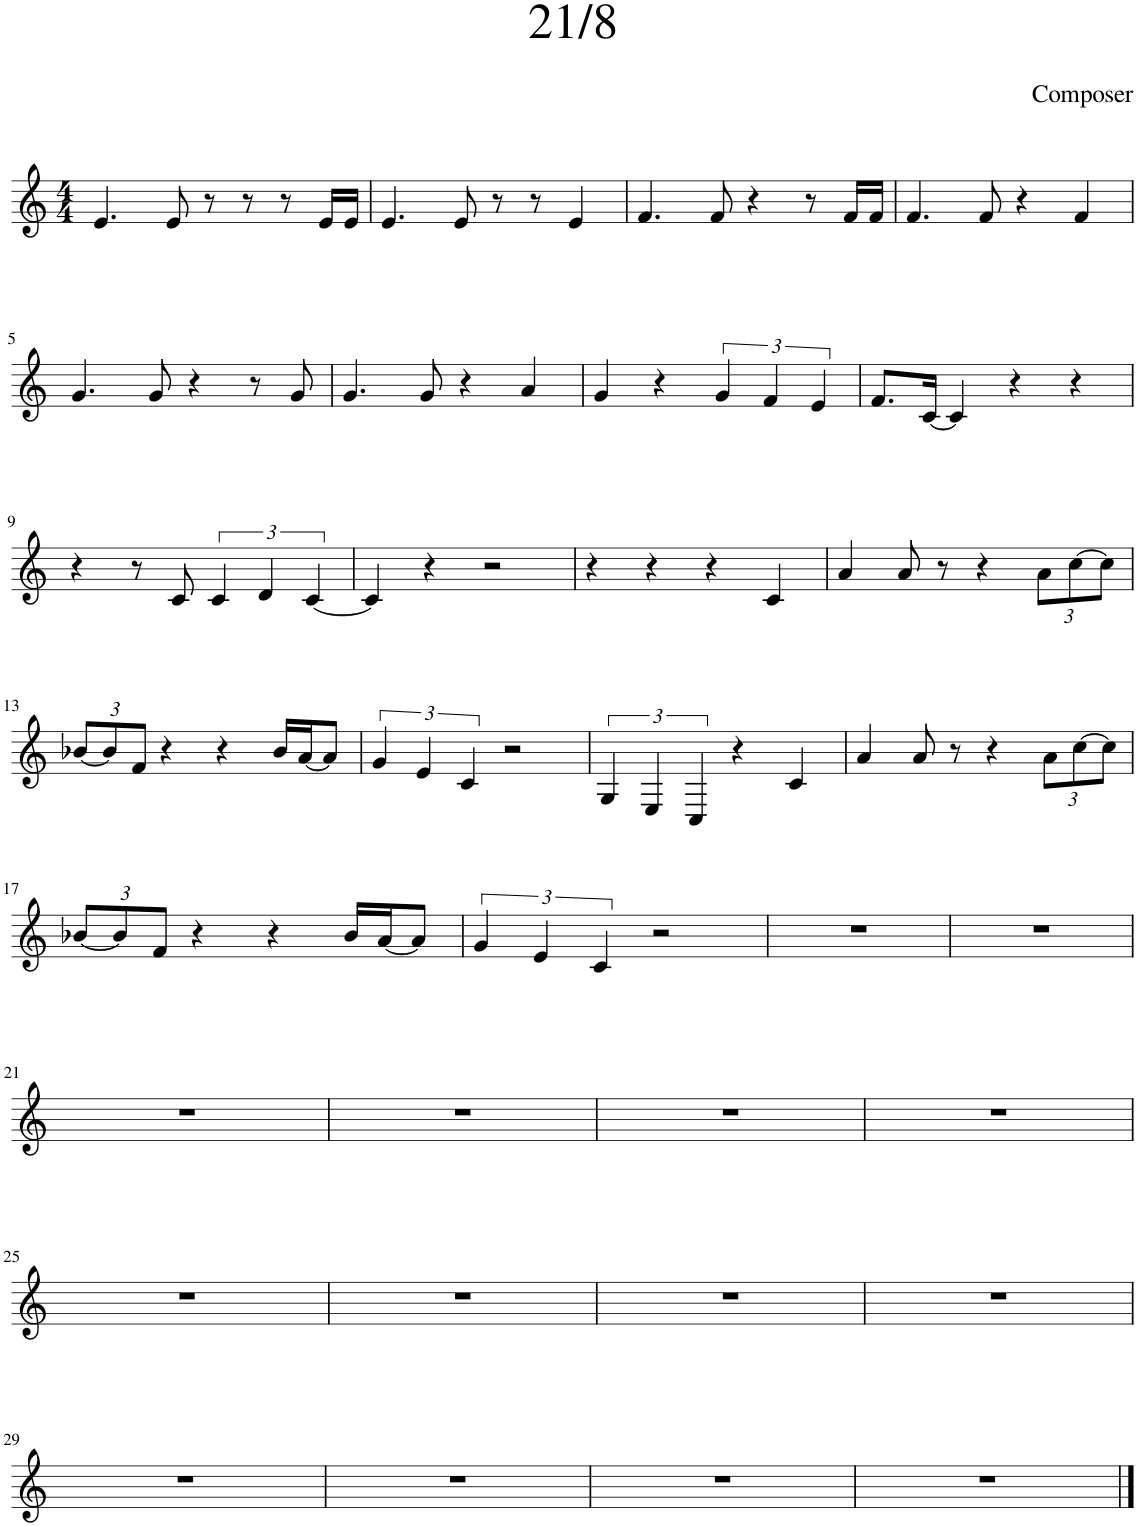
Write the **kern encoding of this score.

**kern
*part1
*staff1
*I"Piano
*I'Pno.
*clefG2
*k[]
*M4/4
=1
4.e/
8e/
8r
8r
8r
16e/LL
16e/JJ
=2
4.e/
8e/
8r
8r
4e/
=3
4.f/
8f/
4r
8r
16f/LL
16f/JJ
=4
4.f/
8f/
4r
4f/
!!LO:LB:g=z
=5
4.g/
8g/
4r
8r
8g/
=6
4.g/
8g/
4r
4a/
=7
4g/
4r
6g/
6f/
6e/
=8
8.f/L
[16c/Jk
4c/]
4r
4r
!!LO:LB:g=z
=9
4r
8r
8c/
6c/
6d/
[6c/
=10
4c/]
4r
2r
=11
4r
4r
4r
4c/
=12
4a/
8a/
8r
4r
*Xbrackettup
12a\L
[12cc\
12cc\J]
!!LO:LB:g=z
=13
[12b-X/L
12b-/]
12f/J
4r
4r
16b-/LL
[16a/J
8a/J]
=14
*brackettup
6g/
6e/
6c/
2r
=15
6G/
6E/
6C/
4r
4c/
=16
4a/
8a/
8r
4r
*Xbrackettup
12a\L
[12cc\
12cc\J]
!!LO:LB:g=z
=17
[12b-X/L
12b-/]
12f/J
4r
4r
16b-/LL
[16a/J
8a/J]
=18
*brackettup
6g/
6e/
6c/
2r
=19
1r
=20
1r
!!LO:LB:g=z
=21
1r
=22
1r
=23
1r
=24
1r
!!LO:LB:g=z
=25
1r
=26
1r
=27
1r
=28
1r
!!LO:LB:g=z
=29
1r
=30
1r
=31
1r
=32
1r
==
*-
